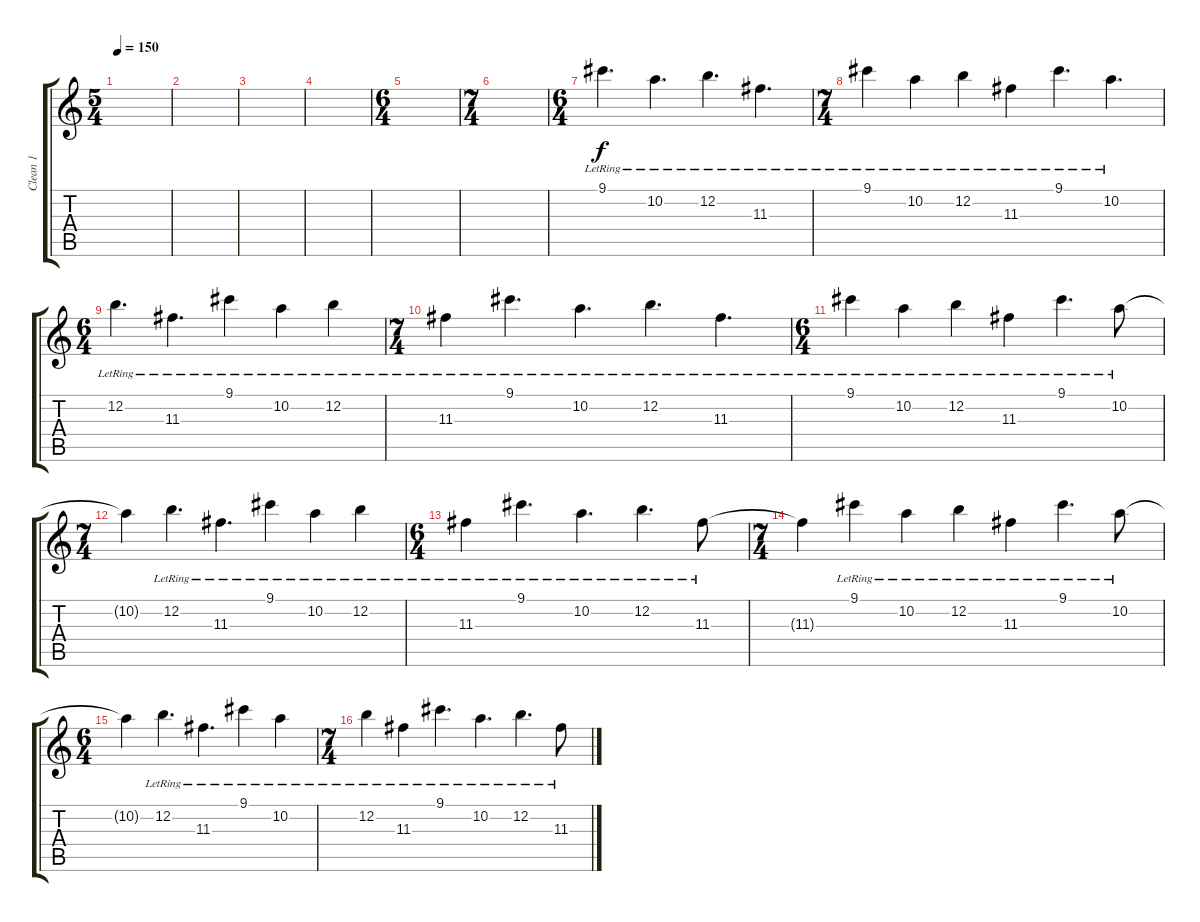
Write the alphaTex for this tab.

\track ("Clean 1" "Clean 1") {instrument electricguitarclean}
\staff {score tabs}
\tuning (E4 B3 G3 D3 A2 E2) {hide}
\ts (5 4)
\tempo 150
\clef g2
\ks c
|
|
|
|
\ts (6 4)
|
\ts (7 4)
|
\ts (6 4)
9.1{lr}.4{d} 10.2{lr}.4{d} 12.2{lr}.4{d} 11.3{lr}.4{d} |
\ts (7 4)
9.1{lr}.4 10.2{lr}.4 12.2{lr}.4 11.3{lr}.4 9.1{lr}.4{d} 10.2{lr}.4{d} |
\ts (6 4)
12.2{lr}.4{d} 11.3{lr}.4{d} 9.1{lr}.4 10.2{lr}.4 12.2{lr}.4 |
\ts (7 4)
11.3{lr}.4 9.1{lr}.4{d} 10.2{lr}.4{d} 12.2{lr}.4{d} 11.3{lr}.4{d} |
\ts (6 4)
9.1{lr}.4 10.2{lr}.4 12.2{lr}.4 11.3{lr}.4 9.1{lr}.4{d} 10.2{lr}.8 |
\ts (7 4)
10.2{t}.4 12.2{lr}.4{d} 11.3{lr}.4{d} 9.1{lr}.4 10.2{lr}.4 12.2{lr}.4 |
\ts (6 4)
11.3{lr}.4 9.1{lr}.4{d} 10.2{lr}.4{d} 12.2{lr}.4{d} 11.3{lr}.8 |
\ts (7 4)
11.3{t}.4 9.1{lr}.4 10.2{lr}.4 12.2{lr}.4 11.3{lr}.4 9.1{lr}.4{d} 10.2{lr}.8 |
\ts (6 4)
10.2{t}.4 12.2{lr}.4{d} 11.3{lr}.4{d} 9.1{lr}.4 10.2{lr}.4 |
\ts (7 4)
12.2{lr}.4 11.3{lr}.4 9.1{lr}.4{d} 10.2{lr}.4{d} 12.2{lr}.4{d} 11.3{lr}.8
